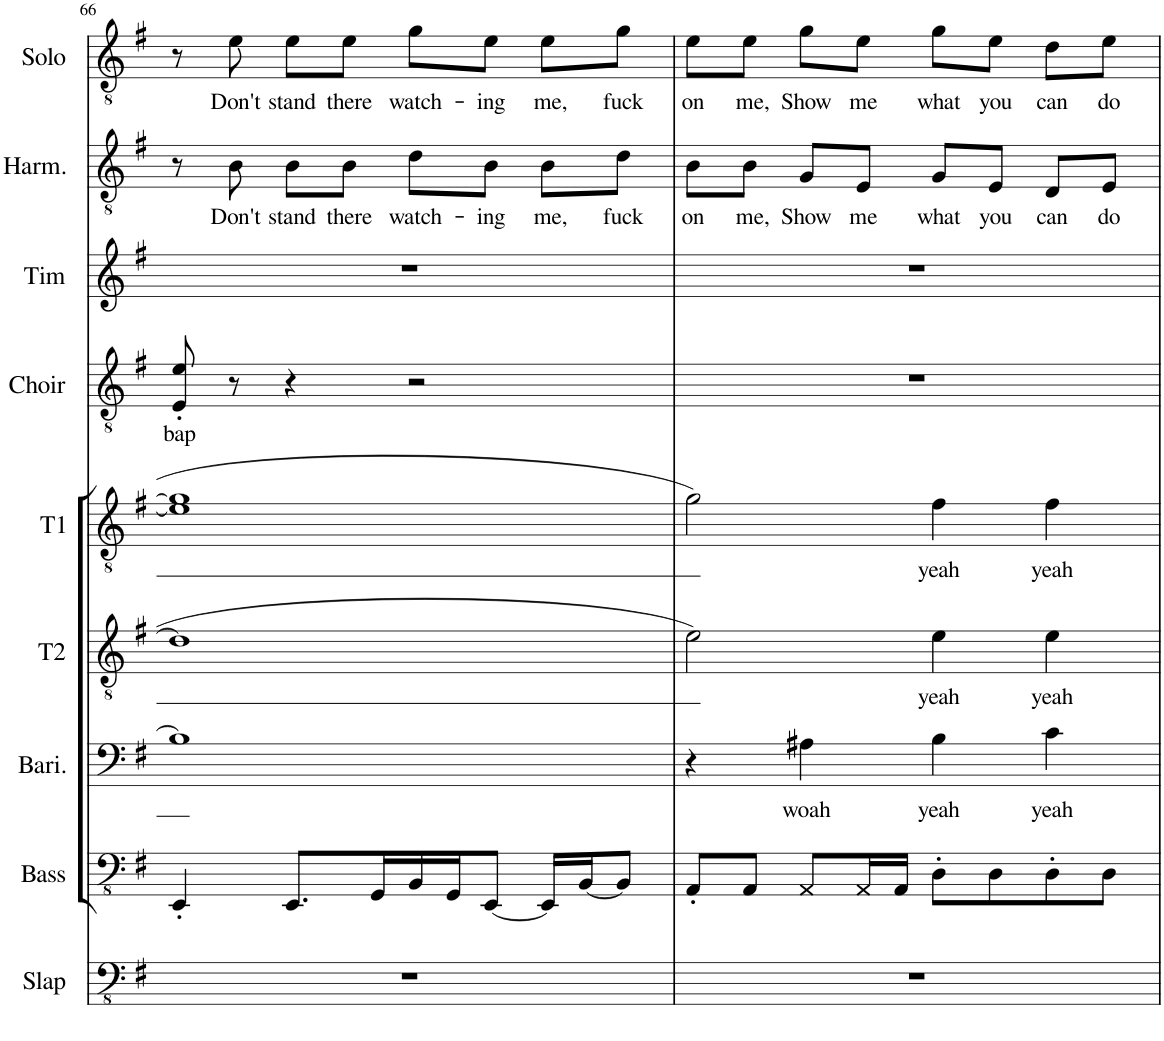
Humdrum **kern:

**kern	**kern	**kern	**text	**kern	**text	**kern	**text	**kern	**text	**kern	**kern	**text	**kern	**text
*part9	*part8	*part7	*part7	*part6	*part6	*part5	*part5	*part4	*part4	*part3	*part2	*part2	*part1	*part1
*staff9	*staff8	*staff7	*staff7	*staff6	*staff6	*staff5	*staff5	*staff4	*staff4	*staff3	*staff2	*staff2	*staff1	*staff1
*I"Slap Bass	*I"Bass	*I"Baritone	*	*I"Tenor 2	*	*I"Tenor 1	*	*I"Choir	*	*I"Tim	*I"Harmonies	*	*I"Solo	*
*I'Slap	*I'Bass	*I'Bari.	*	*I'T2	*	*I'T1	*	*I'Choir	*	*I'Tim	*I'Harm.	*	*I'Solo	*
!!LO:PB:g=z
*clefFv4	*clefFv4	*clefF4	*	*clefGv2	*	*clefGv2	*	*clefGv2	*	*clefG2	*clefGv2	*	*clefGv2	*
*k[f#]	*k[f#]	*k[f#]	*	*k[f#]	*	*k[f#]	*	*k[f#]	*	*k[f#]	*k[f#]	*	*k[f#]	*
*M4/4	*M4/4	*M4/4	*	*M4/4	*	*M4/4	*	*M4/4	*	*M4/4	*M4/4	*	*M4/4	*
=66	=66	=66	=66	=66	=66	=66	=66	=66	=66	=66	=66	=66	=66	=66
!	!	!	!	!	!	!	!	!	!LO:LY:b	!	!	!	!	!
1r	4EEE'/	1B]	.	1d]	.	1e] 1g]	.	8E/' 8e/'	bap	1r	8r	.	8r	.
!	!	!	!	!	!	!	!	!	!	!	!	!LO:LY:b	!	!LO:LY:b
.	.	.	.	.	.	.	.	8r	.	.	8B\	Don't	8e\	Don't
!	!	!	!	!	!	!	!	!	!	!	!	!LO:LY:b	!	!LO:LY:b
.	8.EEE/L	.	.	.	.	.	.	4r	.	.	8B\L	stand	8e\L	stand
!	!	!	!	!	!	!	!	!	!	!	!	!LO:LY:b	!	!LO:LY:b
.	.	.	.	.	.	.	.	.	.	.	8B\J	there	8e\J	there
.	16GGG/L	.	.	.	.	.	.	.	.	.	.	.	.	.
!	!	!	!	!	!	!	!	!	!	!	!	!LO:LY:b	!	!LO:LY:b
.	16BBB/	.	.	.	.	.	.	2r	.	.	8d\L	watch-	8g\L	watch-
.	16GGG/J	.	.	.	.	.	.	.	.	.	.	.	.	.
!	!	!	!	!	!	!	!	!	!	!	!	!LO:LY:b	!	!LO:LY:b
.	[8EEE/J	.	.	.	.	.	.	.	.	.	8B\J	-ing	8e\J	-ing
!	!	!	!	!	!	!	!	!	!	!	!	!LO:LY:b	!	!LO:LY:b
.	16EEE/LL]	.	.	.	.	.	.	.	.	.	8B\L	me,	8e\L	me,
.	[16BBB/J	.	.	.	.	.	.	.	.	.	.	.	.	.
!	!	!	!	!	!	!	!	!	!	!	!	!LO:LY:b	!	!LO:LY:b
.	8BBB/J]	.	.	.	.	.	.	.	.	.	8d\J	fuck	8g\J	fuck
=67	=67	=67	=67	=67	=67	=67	=67	=67	=67	=67	=67	=67	=67	=67
!	!	!	!	!	!	!	!	!	!	!	!	!LO:LY:b	!	!LO:LY:b
1r	8AAA'/L	4r	.	2e\	.	2g\	.	1r	.	1r	8B\L	on	8e\L	on
!	!	!	!	!	!	!	!	!	!	!	!	!LO:LY:b	!	!LO:LY:b
.	8AAA/J	.	.	.	.	.	.	.	.	.	8B\J	me,	8e\J	me,
!	!	!	!LO:LY:b	!	!	!	!	!	!	!	!	!LO:LY:b	!	!LO:LY:b
.	8AAA/L	4A#X\	woah	.	.	.	.	.	.	.	8G/L	Show	8g\L	Show
!	!	!	!	!	!	!	!	!	!	!	!	!LO:LY:b	!	!LO:LY:b
.	16AAA/L	.	.	.	.	.	.	.	.	.	8E/J	me	8e\J	me
.	16AAA/JJ	.	.	.	.	.	.	.	.	.	.	.	.	.
!	!	!	!LO:LY:b	!	!LO:LY:b	!	!LO:LY:b	!	!	!	!	!LO:LY:b	!	!LO:LY:b
.	8DD'\L	4B\	yeah	4e\	yeah	4f#\	yeah	.	.	.	8G/L	what	8g\L	what
!	!	!	!	!	!	!	!	!	!	!	!	!LO:LY:b	!	!LO:LY:b
.	8DD\	.	.	.	.	.	.	.	.	.	8E/J	you	8e\J	you
!	!	!	!LO:LY:b	!	!LO:LY:b	!	!LO:LY:b	!	!	!	!	!LO:LY:b	!	!LO:LY:b
.	8DD'\	4c\	yeah	4e\	yeah	4f#\	yeah	.	.	.	8D/L	can	8d\L	can
!	!	!	!	!	!	!	!	!	!	!	!	!LO:LY:b	!	!LO:LY:b
.	8DD\J	.	.	.	.	.	.	.	.	.	8E/J	do	8e\J	do
=	=	=	=	=	=	=	=	=	=	=	=	=	=	=
*-	*-	*-	*-	*-	*-	*-	*-	*-	*-	*-	*-	*-	*-	*-
